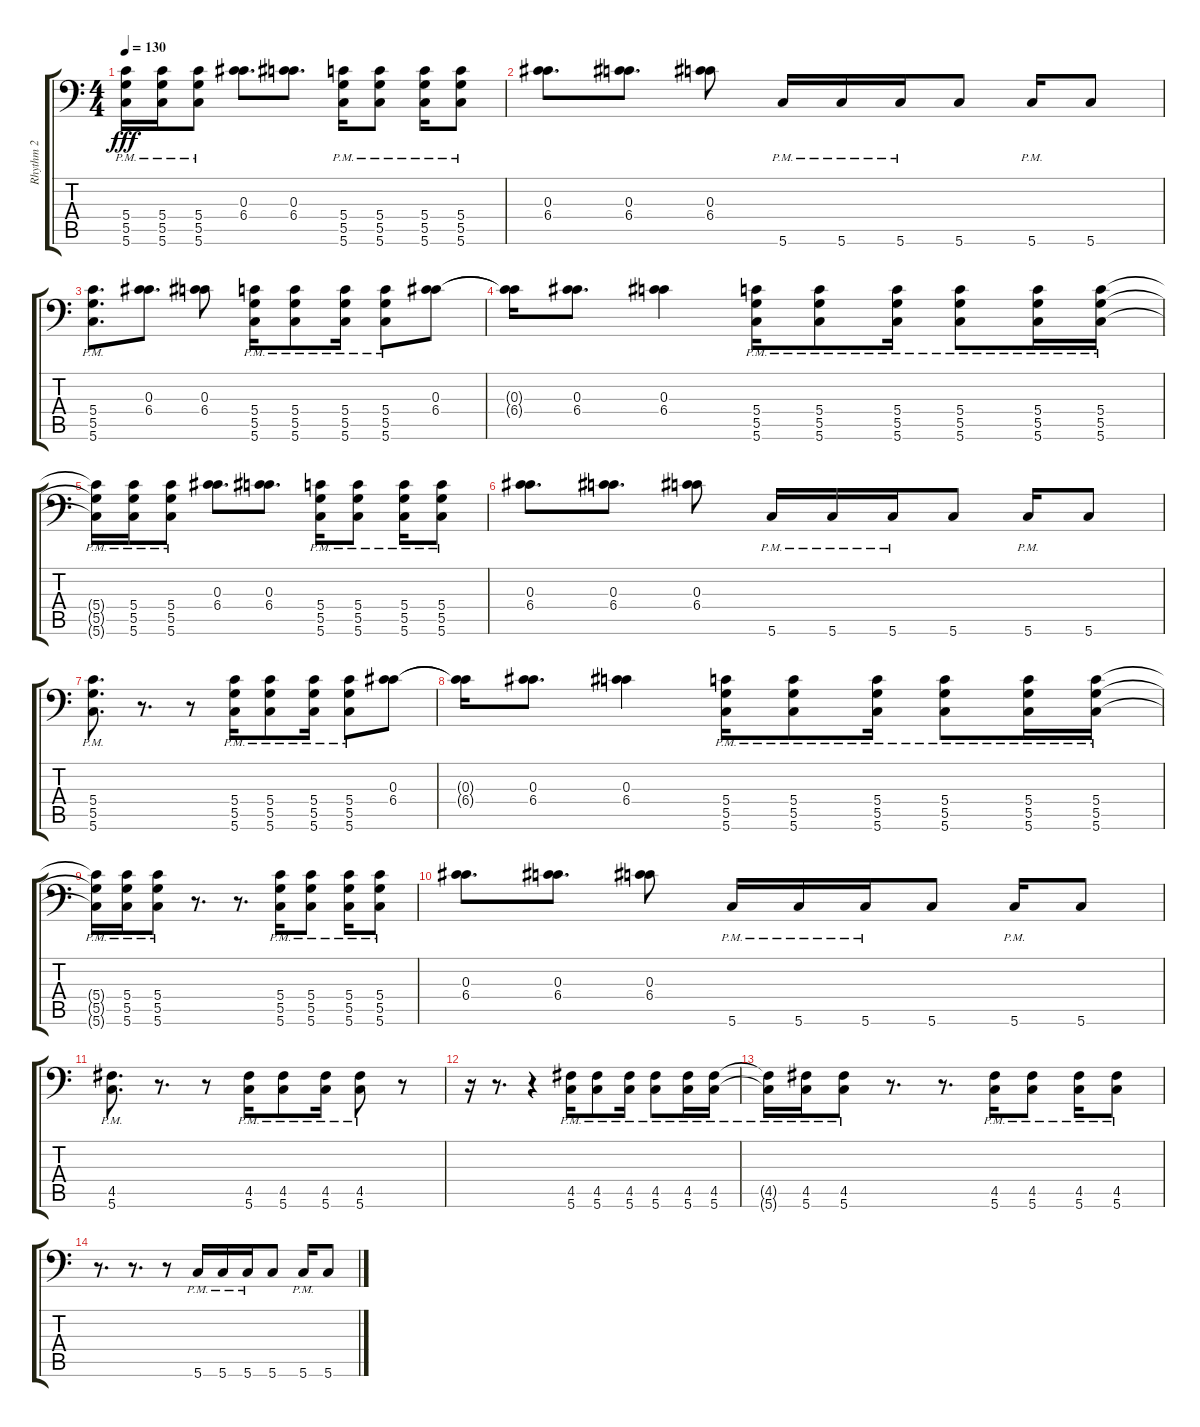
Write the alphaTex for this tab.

\track ("Rhythm 2" "Rhythm 2") {instrument distortionguitar}
\staff {score tabs}
\tuning (A3 E3 C3 G2 D2 G1) {hide}
\ts (4 4)
\tempo 130
\clef f4
\ks c
(5.4{pm t} 5.5{pm t} 5.6{pm t}).16{dy fff} (5.4{pm} 5.5{pm} 5.6{pm}).16 (5.4{pm} 5.5{pm} 5.6{pm}).8 (0.3 6.4).8{d} (0.3 6.4).8{d} (5.4{pm} 5.5{pm} 5.6{pm}).16 (5.4{pm} 5.5{pm} 5.6{pm}).8 (5.4{pm} 5.5{pm} 5.6{pm}).16 (5.4{pm} 5.5{pm} 5.6{pm}).8 |
(0.3 6.4).8{d} (0.3 6.4).8{d} (0.3 6.4).8 5.6{pm}.16 5.6{pm}.16 5.6{pm}.16 5.6.8 5.6{pm}.16 5.6.8 |
(5.4{pm} 5.5{pm} 5.6{pm}).8{d} (0.3 6.4).8{d} (0.3 6.4).8 (5.4{pm} 5.5{pm} 5.6{pm}).16 (5.4{pm} 5.5{pm} 5.6{pm}).8 (5.4{pm} 5.5{pm} 5.6{pm}).16 (5.4{pm} 5.5{pm} 5.6{pm}).8 (0.3 6.4).8 |
(0.3{t} 6.4{t}).16 (0.3 6.4).8{d} (0.3 6.4).4 (5.4{pm} 5.5{pm} 5.6{pm}).16 (5.4{pm} 5.5{pm} 5.6{pm}).8 (5.4{pm} 5.5{pm} 5.6{pm}).16 (5.4{pm} 5.5{pm} 5.6{pm}).8 (5.4{pm} 5.5{pm} 5.6{pm}).16 (5.4{pm} 5.5{pm} 5.6{pm}).16 |
(5.4{pm t} 5.5{pm t} 5.6{pm t}).16 (5.4{pm} 5.5{pm} 5.6{pm}).16 (5.4{pm} 5.5{pm} 5.6{pm}).8 (0.3 6.4).8{d} (0.3 6.4).8{d} (5.4{pm} 5.5{pm} 5.6{pm}).16 (5.4{pm} 5.5{pm} 5.6{pm}).8 (5.4{pm} 5.5{pm} 5.6{pm}).16 (5.4{pm} 5.5{pm} 5.6{pm}).8 |
(0.3 6.4).8{d} (0.3 6.4).8{d} (0.3 6.4).8 5.6{pm}.16 5.6{pm}.16 5.6{pm}.16 5.6.8 5.6{pm}.16 5.6.8 |
(5.4{pm} 5.5{pm} 5.6{pm}).8{d} r.8{d} r.8 (5.4{pm} 5.5{pm} 5.6{pm}).16 (5.4{pm} 5.5{pm} 5.6{pm}).8 (5.4{pm} 5.5{pm} 5.6{pm}).16 (5.4{pm} 5.5{pm} 5.6{pm}).8 (0.3 6.4).8 |
(0.3{t} 6.4{t}).16 (0.3 6.4).8{d} (0.3 6.4).4 (5.4{pm} 5.5{pm} 5.6{pm}).16 (5.4{pm} 5.5{pm} 5.6{pm}).8 (5.4{pm} 5.5{pm} 5.6{pm}).16 (5.4{pm} 5.5{pm} 5.6{pm}).8 (5.4{pm} 5.5{pm} 5.6{pm}).16 (5.4{pm} 5.5{pm} 5.6{pm}).16 |
(5.4{pm t} 5.5{pm t} 5.6{pm t}).16 (5.4{pm} 5.5{pm} 5.6{pm}).16 (5.4{pm} 5.5{pm} 5.6{pm}).8 r.8{d} r.8{d} (5.4{pm} 5.5{pm} 5.6{pm}).16 (5.4{pm} 5.5{pm} 5.6{pm}).8 (5.4{pm} 5.5{pm} 5.6{pm}).16 (5.4{pm} 5.5{pm} 5.6{pm}).8 |
(0.3 6.4).8{d} (0.3 6.4).8{d} (0.3 6.4).8 5.6{pm}.16 5.6{pm}.16 5.6{pm}.16 5.6.8 5.6{pm}.16 5.6.8 |
(4.5{pm} 5.6{pm}).8{d} r.8{d} r.8 (4.5{pm} 5.6{pm}).16 (4.5{pm} 5.6{pm}).8 (4.5{pm} 5.6{pm}).16 (4.5{pm} 5.6{pm}).8 r.8 |
r.16 r.8{d} r.4 (4.5{pm} 5.6{pm}).16 (4.5{pm} 5.6{pm}).8 (4.5{pm} 5.6{pm}).16 (4.5{pm} 5.6{pm}).8 (4.5{pm} 5.6{pm}).16 (4.5{pm} 5.6{pm}).16 |
(4.5{pm t} 5.6{pm t}).16 (4.5{pm} 5.6{pm}).16 (4.5{pm} 5.6{pm}).8 r.8{d} r.8{d} (4.5{pm} 5.6{pm}).16 (4.5{pm} 5.6{pm}).8 (4.5{pm} 5.6{pm}).16 (4.5{pm} 5.6{pm}).8 |
r.8{d} r.8{d} r.8 5.6{pm}.16 5.6{pm}.16 5.6{pm}.16 5.6.8 5.6{pm}.16 5.6.8
